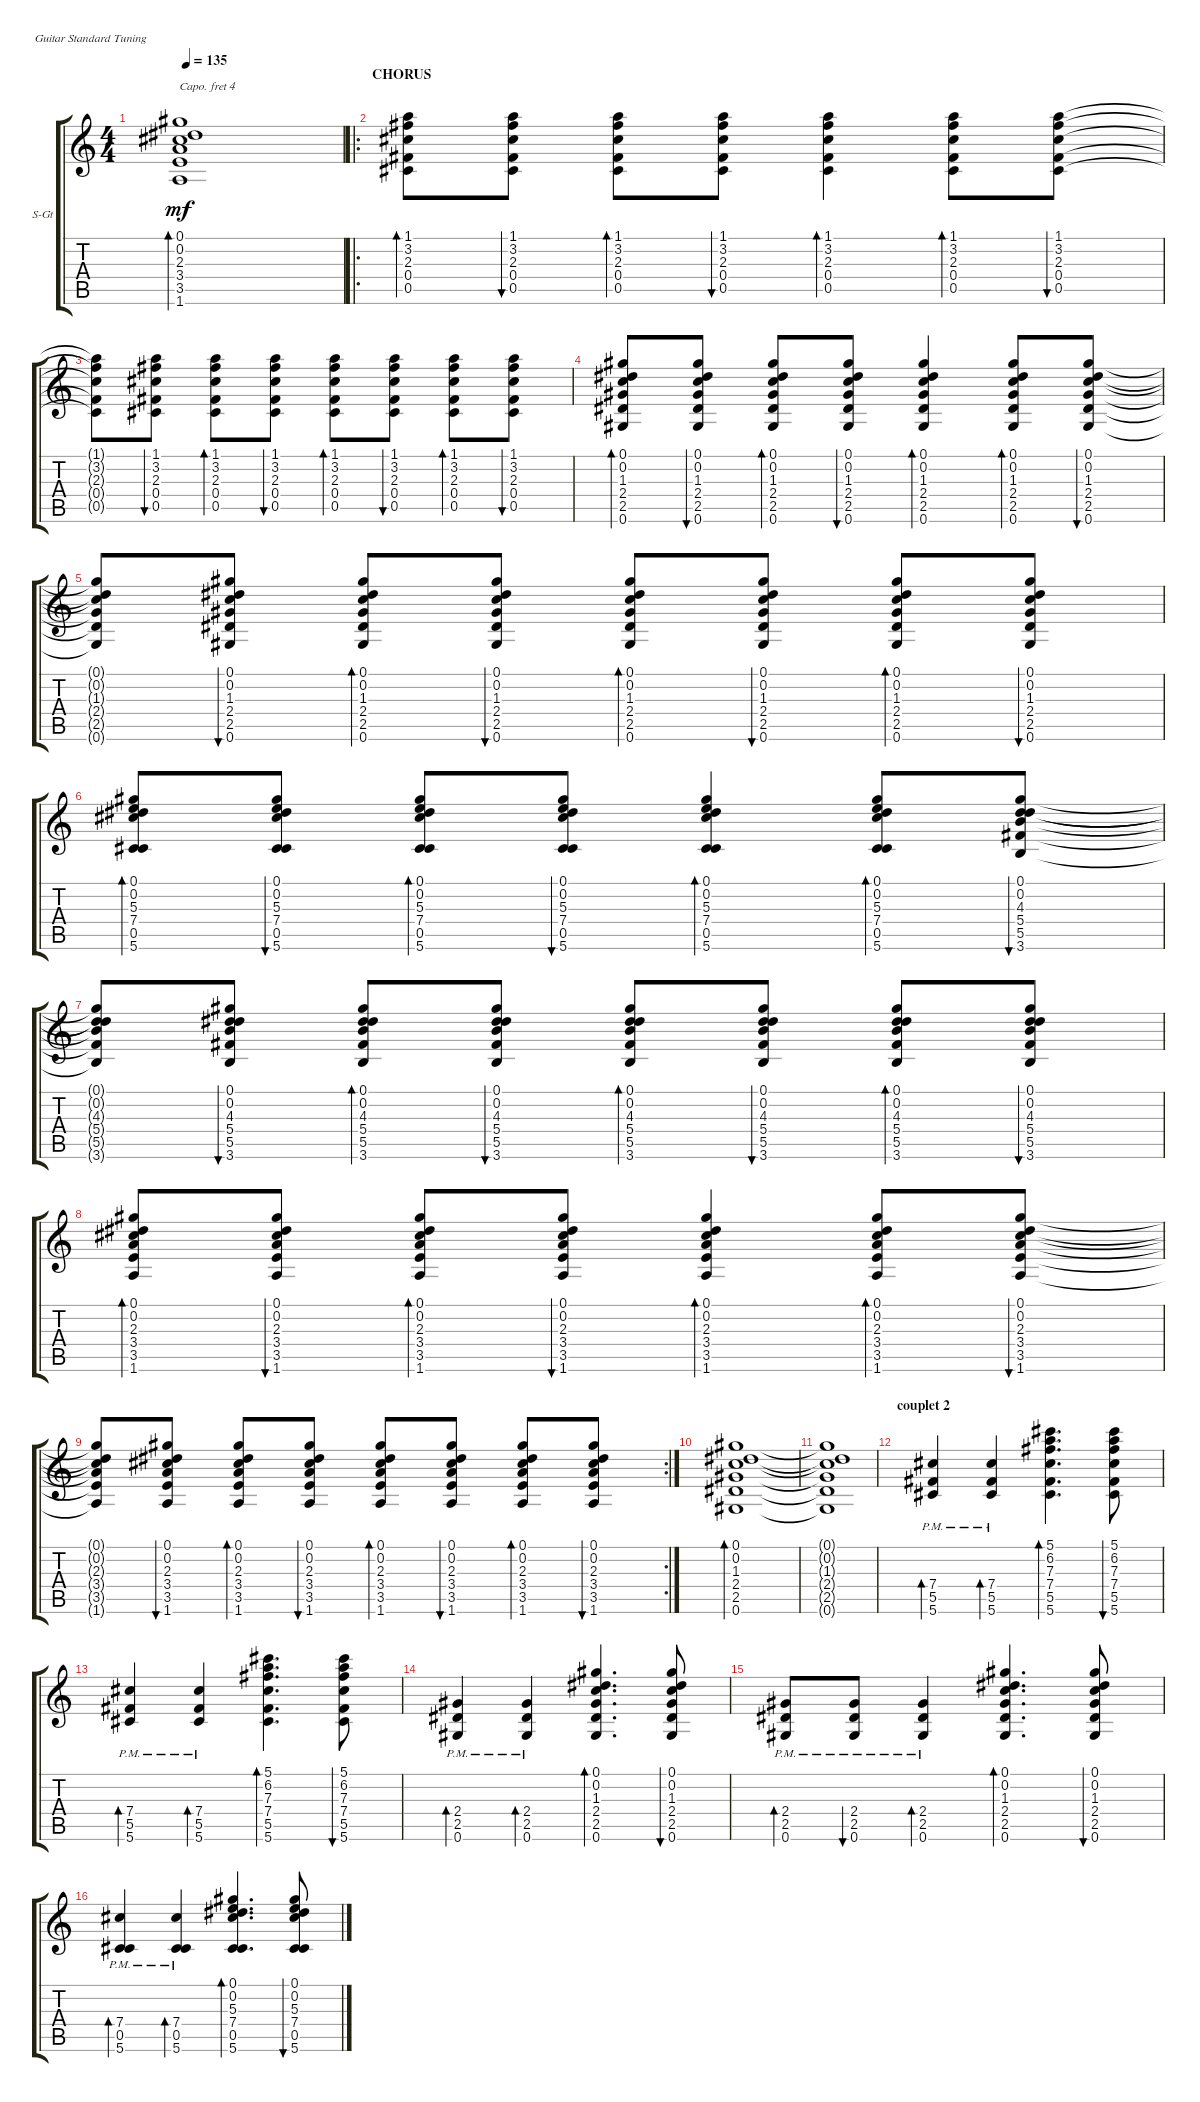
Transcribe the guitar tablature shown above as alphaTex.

\defaultSystemsLayout 4
\bracketExtendMode groupsimilarinstruments
\firstSystemTrackNameOrientation horizontal
\otherSystemsTrackNameOrientation horizontal
\track ("Steel Guitar" "S-Gt") {instrument acousticguitarsteel}
\staff {score tabs}
\capo 4
\tuning (E4 B3 G3 D3 A2 E2)
\ts (4 4)
\tempo 135
\clef g2
\ks aminor
(0.2 2.3 3.4 1.6 3.5 0.1).1{bd 30 dy mf} |
\ro
\section ("" "CHORUS ")
(0.5 0.4 2.3 3.2 1.1).8{bd 30} (0.5 0.4 2.3 3.2 1.1).8{bu 30} (0.5 0.4 2.3 3.2 1.1).8{bd 30} (0.5 0.4 2.3 3.2 1.1).8{bu 30} (0.5 0.4 2.3 3.2 1.1).4{bd 30} (0.5 0.4 2.3 3.2 1.1).8{bd 30} (0.5 0.4 2.3 3.2 1.1).8{bu 30} |
(0.5{t} 0.4{t} 2.3{t} 3.2{t} 1.1{t}).8 (0.5 0.4 2.3 3.2 1.1).8{bu 30} (0.5 0.4 2.3 3.2 1.1).8{bd 30} (0.5 0.4 2.3 3.2 1.1).8{bu 30} (0.5 0.4 2.3 3.2 1.1).8{bd 30} (0.5 0.4 2.3 3.2 1.1).8{bu 30} (0.5 0.4 2.3 3.2 1.1).8{bd 30} (0.5 0.4 2.3 3.2 1.1).8{bu 30} |
(2.5 2.4 1.3 0.2 0.1 0.6).8{bd 30} (2.5 2.4 1.3 0.2 0.1 0.6).8{bu 30} (2.5 2.4 1.3 0.2 0.1 0.6).8{bd 30} (2.5 2.4 1.3 0.2 0.1 0.6).8{bu 30} (2.5 2.4 1.3 0.2 0.1 0.6).4{bd 30} (2.5 2.4 1.3 0.2 0.1 0.6).8{bd 30} (2.5 2.4 1.3 0.2 0.1 0.6).8{bu 30} |
(2.5{t} 2.4{t} 1.3{t} 0.2{t} 0.1{t} 0.6{t}).8 (2.5 2.4 1.3 0.2 0.1 0.6).8{bu 30} (2.5 2.4 1.3 0.2 0.1 0.6).8{bd 30} (2.5 2.4 1.3 0.2 0.1 0.6).8{bu 30} (2.5 2.4 1.3 0.2 0.1 0.6).8{bd 30} (2.5 2.4 1.3 0.2 0.1 0.6).8{bu 30} (2.5 2.4 1.3 0.2 0.1 0.6).8{bd 30} (2.5 2.4 1.3 0.2 0.1 0.6).8{bu 30} |
(0.5 7.4 5.3 0.2 0.1 5.6).8{bd 30} (0.5 7.4 5.3 0.2 0.1 5.6).8{bu 30} (0.5 7.4 5.3 0.2 0.1 5.6).8{bd 30} (0.5 7.4 5.3 0.2 0.1 5.6).8{bu 30} (0.5 7.4 5.3 0.2 0.1 5.6).4{bd 30} (0.5 7.4 5.3 0.2 0.1 5.6).8{bd 30} (3.6 5.5 5.4 4.3 0.2 0.1).8{bu 30} |
(3.6{t} 5.5{t} 5.4{t} 4.3{t} 0.2{t} 0.1{t}).8 (3.6 5.5 5.4 4.3 0.2 0.1).8{bu 30} (3.6 5.5 5.4 4.3 0.2 0.1).8{bd 30} (3.6 5.5 5.4 4.3 0.2 0.1).8{bu 30} (3.6 5.5 5.4 4.3 0.2 0.1).8{bd 30} (3.6 5.5 5.4 4.3 0.2 0.1).8{bu 30} (3.6 5.5 5.4 4.3 0.2 0.1).8{bd 30} (3.6 5.5 5.4 4.3 0.2 0.1).8{bu 30} |
(3.5 3.4 2.3 0.2 0.1 1.6).8{bd 30} (3.5 3.4 2.3 0.2 0.1 1.6).8{bu 30} (3.5 3.4 2.3 0.2 0.1 1.6).8{bd 30} (3.5 3.4 2.3 0.2 0.1 1.6).8{bu 30} (3.5 3.4 2.3 0.2 0.1 1.6).4{bd 30} (3.5 3.4 2.3 0.2 0.1 1.6).8{bd 30} (3.5 3.4 2.3 0.2 0.1 1.6).8{bu 30} |
\rc 2
(3.5{t} 3.4{t} 2.3{t} 0.2{t} 0.1{t} 1.6{t}).8 (3.5 3.4 2.3 0.2 0.1 1.6).8{bu 30} (3.5 3.4 2.3 0.2 0.1 1.6).8{bd 30} (3.5 3.4 2.3 0.2 0.1 1.6).8{bu 30} (3.5 3.4 2.3 0.2 0.1 1.6).8{bd 30} (3.5 3.4 2.3 0.2 0.1 1.6).8{bu 30} (3.5 3.4 2.3 0.2 0.1 1.6).8{bd 30} (3.5 3.4 2.3 0.2 0.1 1.6).8{bu 30} |
(0.6 2.5 2.4 1.3 0.2 0.1).1{bd 30} |
(0.6{t} 2.5{t} 2.4{t} 1.3{t} 0.2{t} 0.1{t}).1 |
\section ("" "couplet 2")
(5.5{pm} 7.4{pm} 5.6{pm}).4{bd 30} (5.5{pm} 7.4{pm} 5.6{pm}).4{bd 30} (5.5 7.4 7.3 6.2 5.1 5.6).4{d bd 30} (5.5 7.4 7.3 6.2 5.1 5.6).8{bu 30} |
(5.5{pm} 7.4{pm} 5.6{pm}).4{bd 30} (5.5{pm} 7.4{pm} 5.6{pm}).4{bd 30} (5.5 7.4 7.3 6.2 5.1 5.6).4{d bd 30} (5.5 7.4 7.3 6.2 5.1 5.6).8{bu 30} |
(2.5{pm} 2.4{pm} 0.6{pm}).4{bd 30} (2.5{pm} 2.4{pm} 0.6{pm}).4{bd 30} (2.5 2.4 1.3 0.2 0.1 0.6).4{d bd 30} (2.5 2.4 1.3 0.2 0.1 0.6).8{bu 30} |
(2.5{pm} 2.4{pm} 0.6{pm}).8{bd 30} (2.5{pm} 2.4{pm} 0.6{pm}).8{bu 30} (2.5{pm} 2.4{pm} 0.6{pm}).4{bd 30} (2.5 2.4 1.3 0.2 0.1 0.6).4{d bd 30} (2.5 2.4 1.3 0.2 0.1 0.6).8{bu 30} |
(0.5{pm} 7.4{pm} 5.6{pm}).4{bd 30} (0.5{pm} 7.4{pm} 5.6{pm}).4{bd 30} (0.5 7.4 5.3 0.2 0.1 5.6).4{d bd 30} (0.5 7.4 5.3 0.2 0.1 5.6).8{bu 30}
